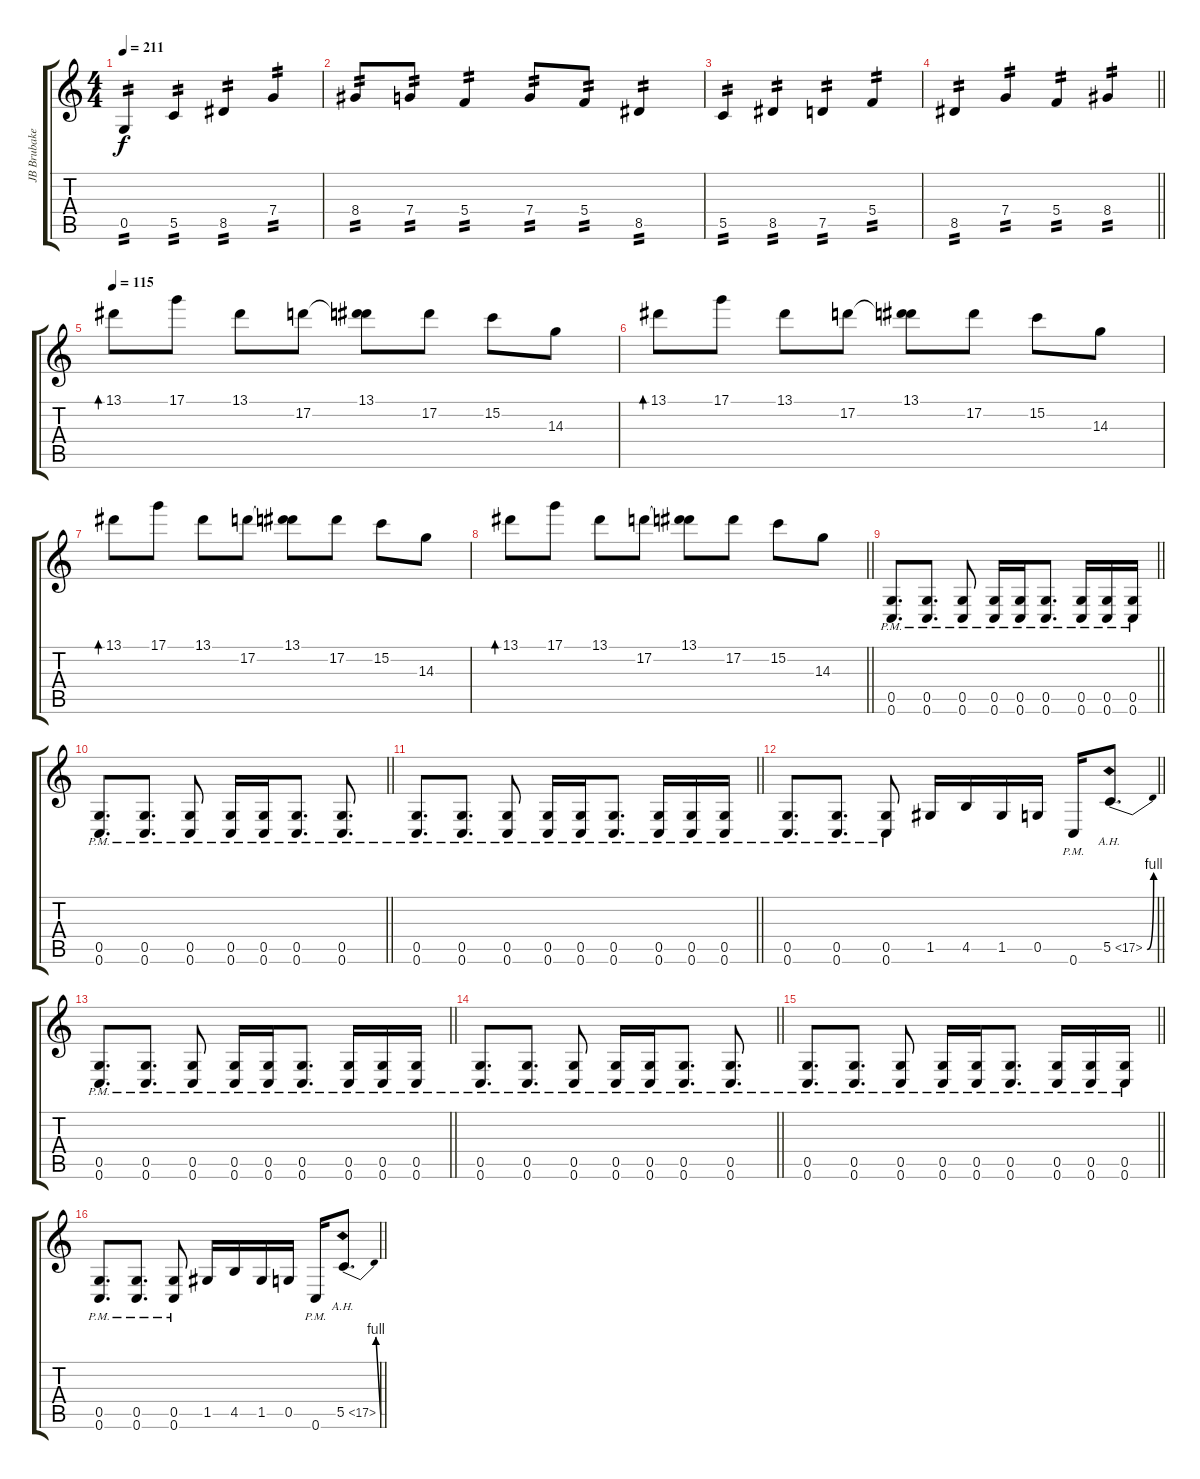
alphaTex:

\track ("JB Brubaker" "JB Brubake") {instrument distortionguitar}
\staff {score tabs}
\tuning (D4 A3 F3 C3 G2 C2) {hide}
\ts (4 4)
\tempo 211
\clef g2
\ks c
0.5.4{tp 2 dy f} 5.5.4{tp 2} 8.5.4{tp 2} 7.4.4{tp 2} |
8.4.8{tp 2} 7.4.8{tp 2} 5.4.4{tp 2} 7.4.8{tp 2} 5.4.8{tp 2} 8.5.4{tp 2} |
5.5.4{tp 2} 8.5.4{tp 2} 7.5.4{tp 2} 5.4.4{tp 2} |
\barLineRight lightlight
8.5.4{tp 2} 7.4.4{tp 2} 5.4.4{tp 2} 8.4.4{tp 2} |
\section ("" "")
\tempo 115
13.1.8{bd 30} 17.1.8 13.1.8 17.2.8 (13.1 17.2{t}).8 17.2.8 15.2.8 14.3.8 |
13.1.8{bd 30} 17.1.8 13.1.8 17.2.8 (13.1 17.2{t}).8 17.2.8 15.2.8 14.3.8 |
13.1.8{bd 30} 17.1.8 13.1.8 17.2.8 (13.1 17.2{t}).8 17.2.8 15.2.8 14.3.8 |
\barLineRight lightlight
13.1.8{bd 30} 17.1.8 13.1.8 17.2.8 (13.1 17.2{t}).8 17.2.8 15.2.8 14.3.8 |
\section ("" "")
\barLineRight lightlight
(0.5{pm} 0.6{pm}).8{d} (0.5{pm} 0.6{pm}).8{d} (0.5{pm} 0.6{pm}).8 (0.5{pm} 0.6{pm}).16 (0.5{pm} 0.6{pm}).16 (0.5{pm} 0.6{pm}).8{d} (0.5{pm} 0.6{pm}).16 (0.5{pm} 0.6{pm}).16 (0.5{pm} 0.6{pm}).16 |
\barLineRight lightlight
(0.5{pm} 0.6{pm}).8{d} (0.5{pm} 0.6{pm}).8{d} (0.5{pm} 0.6{pm}).8 (0.5{pm} 0.6{pm}).16 (0.5{pm} 0.6{pm}).16 (0.5{pm} 0.6{pm}).8{d} (0.5{pm} 0.6{pm}).8{d} |
\barLineRight lightlight
(0.5{pm} 0.6{pm}).8{d} (0.5{pm} 0.6{pm}).8{d} (0.5{pm} 0.6{pm}).8 (0.5{pm} 0.6{pm}).16 (0.5{pm} 0.6{pm}).16 (0.5{pm} 0.6{pm}).8{d} (0.5{pm} 0.6{pm}).16 (0.5{pm} 0.6{pm}).16 (0.5{pm} 0.6{pm}).16 |
\barLineRight lightlight
(0.5{pm} 0.6{pm}).8{d} (0.5{pm} 0.6{pm}).8{d} (0.5{pm} 0.6{pm}).8 1.5.16 4.5.16 1.5.16 0.5.16 0.6{pm}.16 5.5{be (bend 0 0 60 4) ah 12}.8{d} |
\barLineRight lightlight
(0.5{pm} 0.6{pm}).8{d} (0.5{pm} 0.6{pm}).8{d} (0.5{pm} 0.6{pm}).8 (0.5{pm} 0.6{pm}).16 (0.5{pm} 0.6{pm}).16 (0.5{pm} 0.6{pm}).8{d} (0.5{pm} 0.6{pm}).16 (0.5{pm} 0.6{pm}).16 (0.5{pm} 0.6{pm}).16 |
\barLineRight lightlight
(0.5{pm} 0.6{pm}).8{d} (0.5{pm} 0.6{pm}).8{d} (0.5{pm} 0.6{pm}).8 (0.5{pm} 0.6{pm}).16 (0.5{pm} 0.6{pm}).16 (0.5{pm} 0.6{pm}).8{d} (0.5{pm} 0.6{pm}).8{d} |
\barLineRight lightlight
(0.5{pm} 0.6{pm}).8{d} (0.5{pm} 0.6{pm}).8{d} (0.5{pm} 0.6{pm}).8 (0.5{pm} 0.6{pm}).16 (0.5{pm} 0.6{pm}).16 (0.5{pm} 0.6{pm}).8{d} (0.5{pm} 0.6{pm}).16 (0.5{pm} 0.6{pm}).16 (0.5{pm} 0.6{pm}).16 |
\barLineRight lightlight
(0.5{pm} 0.6{pm}).8{d} (0.5{pm} 0.6{pm}).8{d} (0.5{pm} 0.6{pm}).8 1.5.16 4.5.16 1.5.16 0.5.16 0.6{pm}.16 5.5{be (bend 0 0 60 4) ah 12}.8{d}
